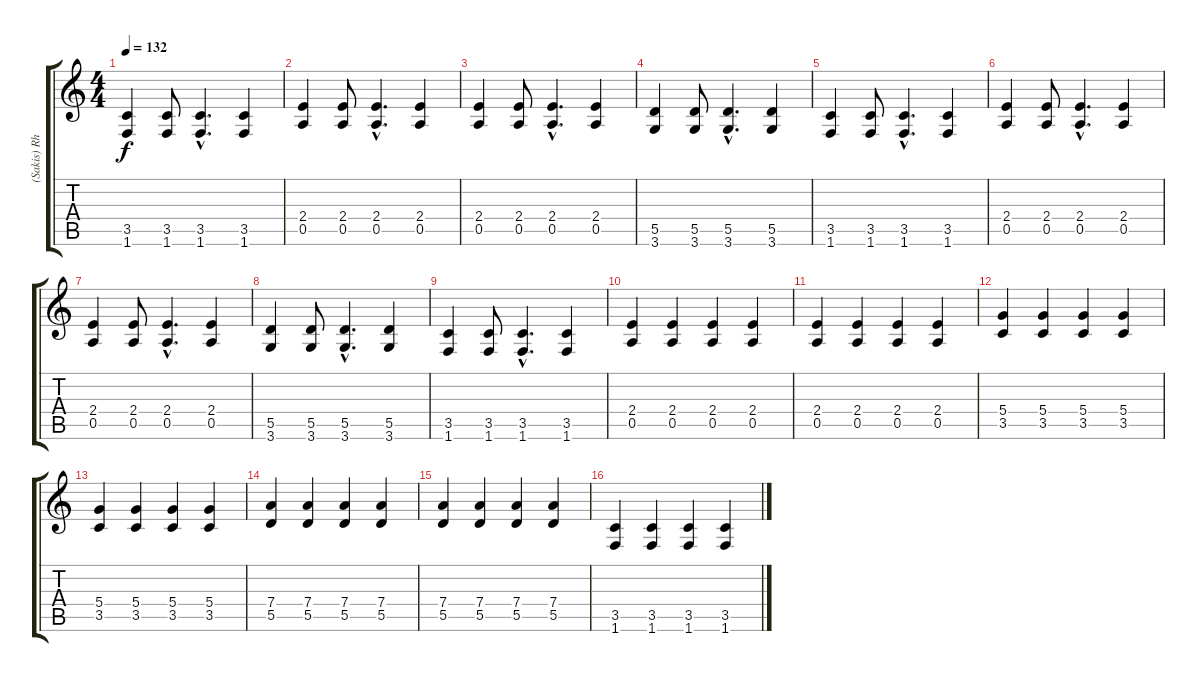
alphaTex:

\track ("(Sakis) Rhythm Guitar" "(Sakis) Rh") {instrument overdrivenguitar}
\staff {score tabs}
\tuning (E4 B3 G3 D3 A2 E2) {hide}
\ts (4 4)
\tempo 132
\clef g2
\ks c
(3.5 1.6).4{dy f} (3.5 1.6).8 (3.5{hac} 1.6{hac}).4{d} (3.5 1.6).4 |
(2.4 0.5).4 (2.4 0.5).8 (2.4{hac} 0.5{hac}).4{d} (2.4 0.5).4 |
(2.4 0.5).4 (2.4 0.5).8 (2.4{hac} 0.5{hac}).4{d} (2.4 0.5).4 |
(5.5 3.6).4 (5.5 3.6).8 (5.5{hac} 3.6{hac}).4{d} (5.5 3.6).4 |
(3.5 1.6).4 (3.5 1.6).8 (3.5{hac} 1.6{hac}).4{d} (3.5 1.6).4 |
(2.4 0.5).4 (2.4 0.5).8 (2.4{hac} 0.5{hac}).4{d} (2.4 0.5).4 |
(2.4 0.5).4 (2.4 0.5).8 (2.4{hac} 0.5{hac}).4{d} (2.4 0.5).4 |
(5.5 3.6).4 (5.5 3.6).8 (5.5{hac} 3.6{hac}).4{d} (5.5 3.6).4 |
(3.5 1.6).4 (3.5 1.6).8 (3.5{hac} 1.6{hac}).4{d} (3.5 1.6).4 |
(2.4 0.5).4{volume 14 balance 9} (2.4 0.5).4 (2.4 0.5).4 (2.4 0.5).4 |
(2.4 0.5).4 (2.4 0.5).4 (2.4 0.5).4 (2.4 0.5).4 |
(5.4 3.5).4 (5.4 3.5).4 (5.4 3.5).4 (5.4 3.5).4 |
(5.4 3.5).4 (5.4 3.5).4 (5.4 3.5).4 (5.4 3.5).4 |
(7.4 5.5).4 (7.4 5.5).4 (7.4 5.5).4 (7.4 5.5).4 |
(7.4 5.5).4 (7.4 5.5).4 (7.4 5.5).4 (7.4 5.5).4 |
(3.5 1.6).4 (3.5 1.6).4 (3.5 1.6).4 (3.5 1.6).4
